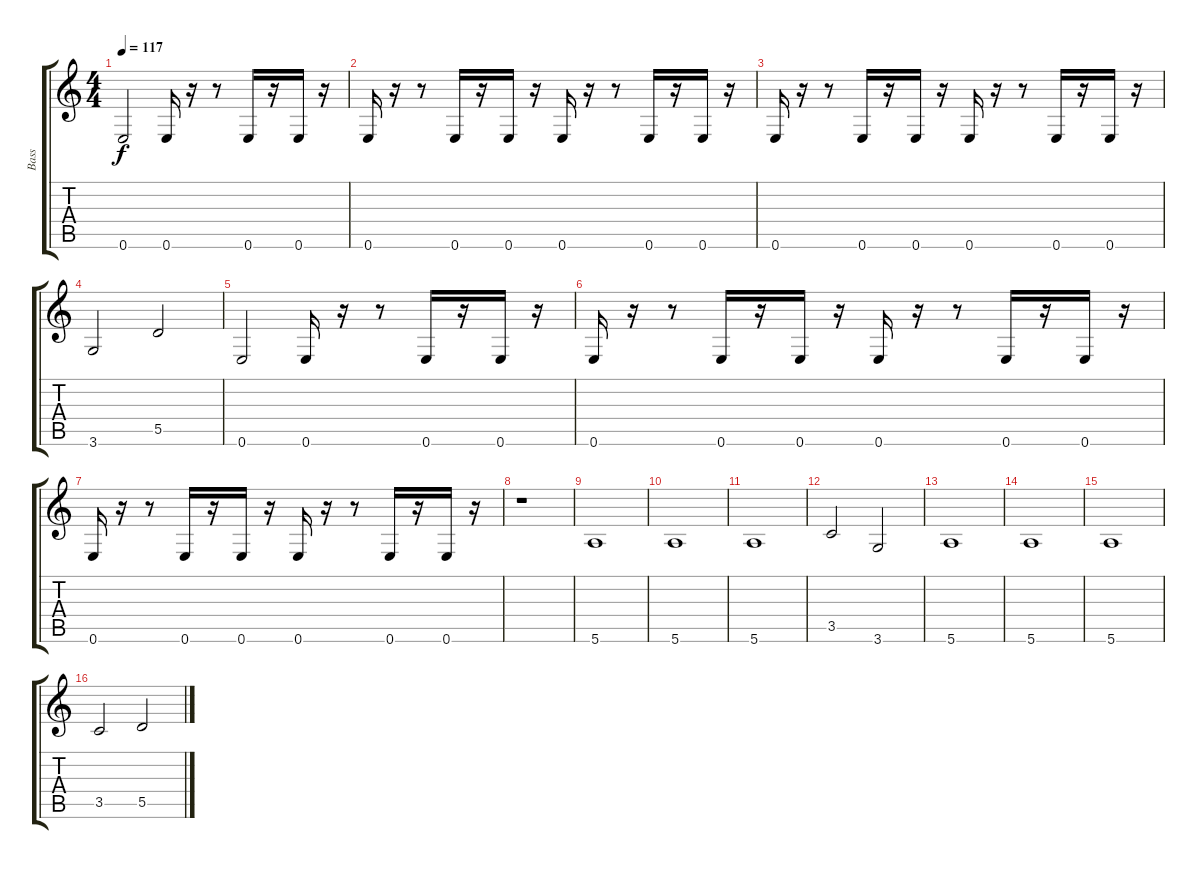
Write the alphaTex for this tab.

\track ("Bass" "Bass") {instrument electricbasspick}
\staff {score tabs}
\tuning (E4 B3 G3 D3 A2 E2) {hide}
\ts (4 4)
\tempo 117
\clef g2
\ks c
0.6.2{dy f} 0.6.16 r.16 r.8 0.6.16 r.16 0.6.16 r.16 |
0.6.16 r.16 r.8 0.6.16 r.16 0.6.16 r.16 0.6.16 r.16 r.8 0.6.16 r.16 0.6.16 r.16 |
0.6.16 r.16 r.8 0.6.16 r.16 0.6.16 r.16 0.6.16 r.16 r.8 0.6.16 r.16 0.6.16 r.16 |
3.6.2 5.5.2 |
0.6.2 0.6.16 r.16 r.8 0.6.16 r.16 0.6.16 r.16 |
0.6.16 r.16 r.8 0.6.16 r.16 0.6.16 r.16 0.6.16 r.16 r.8 0.6.16 r.16 0.6.16 r.16 |
0.6.16 r.16 r.8 0.6.16 r.16 0.6.16 r.16 0.6.16 r.16 r.8 0.6.16 r.16 0.6.16 r.16 |
r.1 |
5.6.1 |
5.6.1 |
5.6.1 |
3.5.2 3.6.2 |
5.6.1 |
5.6.1 |
5.6.1 |
3.5.2 5.5.2
